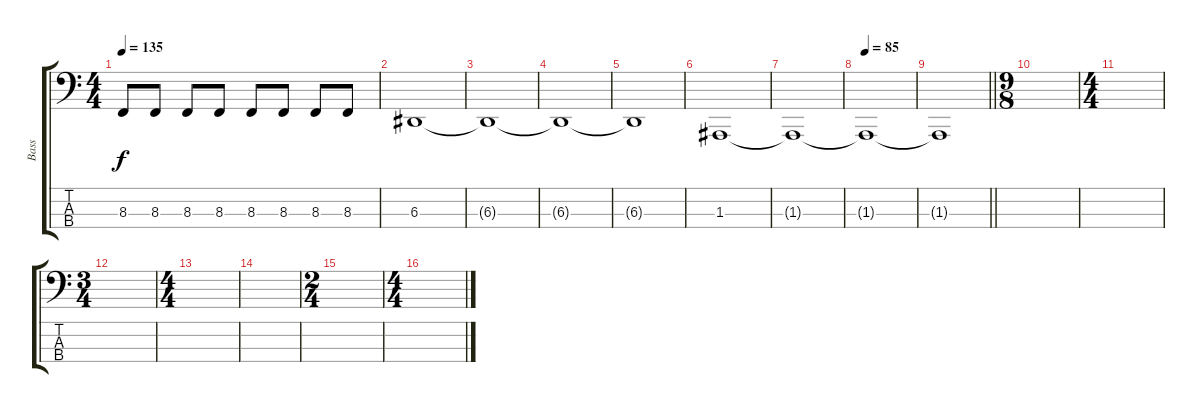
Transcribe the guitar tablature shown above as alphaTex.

\track ("Bass" "Bass") {instrument lead8bassandlead}
\staff {score tabs}
\tuning (G2 D2 A1 D1) {hide}
\ts (4 4)
\tempo 135
\clef f4
\ks c
8.3.8{dy f} 8.3.8 8.3.8 8.3.8 8.3.8 8.3.8 8.3.8 8.3.8 |
6.3.1{volume 10} |
6.3{t}.1 |
6.3{t}.1 |
6.3{t}.1 |
1.3.1{volume 0} |
1.3{t}.1 |
\tempo 85
1.3{t}.1 |
\barLineRight lightlight
1.3{t}.1 |
\ts (9 8)
\section ("" "")
|
\ts (4 4)
|
\ts (3 4)
|
\ts (4 4)
|
|
\ts (2 4)
|
\ts (4 4)
